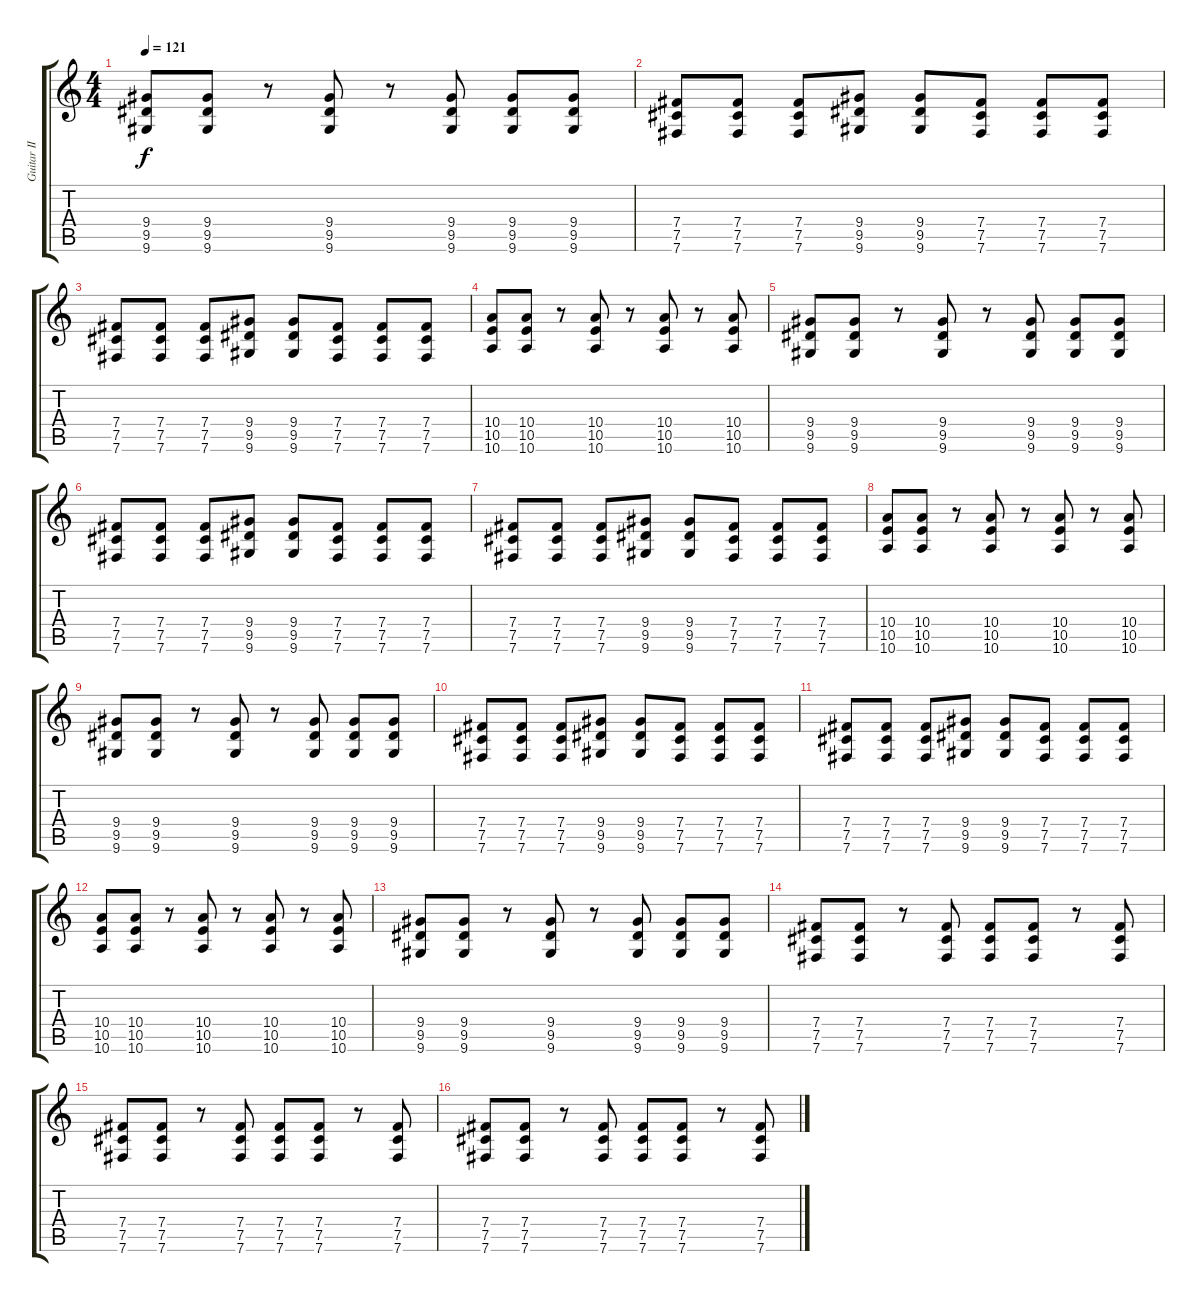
\track ("Guitar II [Mike Gallagher]" "Guitar II ") {instrument distortionguitar}
\staff {score tabs}
\tuning (Db4 Ab3 E3 B2 Gb2 B1) {hide}
\ts (4 4)
\tempo 121
\clef g2
\ks c
(9.4 9.5 9.6).8{dy f} (9.4 9.5 9.6).8 r.8 (9.4 9.5 9.6).8 r.8 (9.4 9.5 9.6).8 (9.4 9.5 9.6).8 (9.4 9.5 9.6).8 |
(7.4 7.5 7.6).8{volume 16 balance 8} (7.4 7.5 7.6).8 (7.4 7.5 7.6).8 (9.4 9.5 9.6).8 (9.4 9.5 9.6).8 (7.4 7.5 7.6).8 (7.4 7.5 7.6).8 (7.4 7.5 7.6).8 |
(7.4 7.5 7.6).8 (7.4 7.5 7.6).8 (7.4 7.5 7.6).8 (9.4 9.5 9.6).8 (9.4 9.5 9.6).8 (7.4 7.5 7.6).8 (7.4 7.5 7.6).8 (7.4 7.5 7.6).8 |
(10.4 10.5 10.6).8 (10.4 10.5 10.6).8 r.8 (10.4 10.5 10.6).8 r.8 (10.4 10.5 10.6).8 r.8 (10.4 10.5 10.6).8 |
(9.4 9.5 9.6).8 (9.4 9.5 9.6).8 r.8 (9.4 9.5 9.6).8 r.8 (9.4 9.5 9.6).8 (9.4 9.5 9.6).8 (9.4 9.5 9.6).8 |
(7.4 7.5 7.6).8{volume 16 balance 8} (7.4 7.5 7.6).8 (7.4 7.5 7.6).8 (9.4 9.5 9.6).8 (9.4 9.5 9.6).8 (7.4 7.5 7.6).8 (7.4 7.5 7.6).8 (7.4 7.5 7.6).8 |
(7.4 7.5 7.6).8 (7.4 7.5 7.6).8 (7.4 7.5 7.6).8 (9.4 9.5 9.6).8 (9.4 9.5 9.6).8 (7.4 7.5 7.6).8 (7.4 7.5 7.6).8 (7.4 7.5 7.6).8 |
(10.4 10.5 10.6).8 (10.4 10.5 10.6).8 r.8 (10.4 10.5 10.6).8 r.8 (10.4 10.5 10.6).8 r.8 (10.4 10.5 10.6).8 |
(9.4 9.5 9.6).8 (9.4 9.5 9.6).8 r.8 (9.4 9.5 9.6).8 r.8 (9.4 9.5 9.6).8 (9.4 9.5 9.6).8 (9.4 9.5 9.6).8 |
(7.4 7.5 7.6).8{volume 16 balance 8} (7.4 7.5 7.6).8 (7.4 7.5 7.6).8 (9.4 9.5 9.6).8 (9.4 9.5 9.6).8 (7.4 7.5 7.6).8 (7.4 7.5 7.6).8 (7.4 7.5 7.6).8 |
(7.4 7.5 7.6).8 (7.4 7.5 7.6).8 (7.4 7.5 7.6).8 (9.4 9.5 9.6).8 (9.4 9.5 9.6).8 (7.4 7.5 7.6).8 (7.4 7.5 7.6).8 (7.4 7.5 7.6).8 |
(10.4 10.5 10.6).8 (10.4 10.5 10.6).8 r.8 (10.4 10.5 10.6).8 r.8 (10.4 10.5 10.6).8 r.8 (10.4 10.5 10.6).8 |
(9.4 9.5 9.6).8 (9.4 9.5 9.6).8 r.8 (9.4 9.5 9.6).8 r.8 (9.4 9.5 9.6).8 (9.4 9.5 9.6).8 (9.4 9.5 9.6).8 |
(7.4 7.5 7.6).8{volume 16 balance 16} (7.4 7.5 7.6).8 r.8 (7.4 7.5 7.6).8 (7.4 7.5 7.6).8 (7.4 7.5 7.6).8 r.8 (7.4 7.5 7.6).8 |
(7.4 7.5 7.6).8 (7.4 7.5 7.6).8 r.8 (7.4 7.5 7.6).8 (7.4 7.5 7.6).8 (7.4 7.5 7.6).8 r.8 (7.4 7.5 7.6).8 |
(7.4 7.5 7.6).8 (7.4 7.5 7.6).8 r.8 (7.4 7.5 7.6).8 (7.4 7.5 7.6).8 (7.4 7.5 7.6).8 r.8 (7.4 7.5 7.6).8
